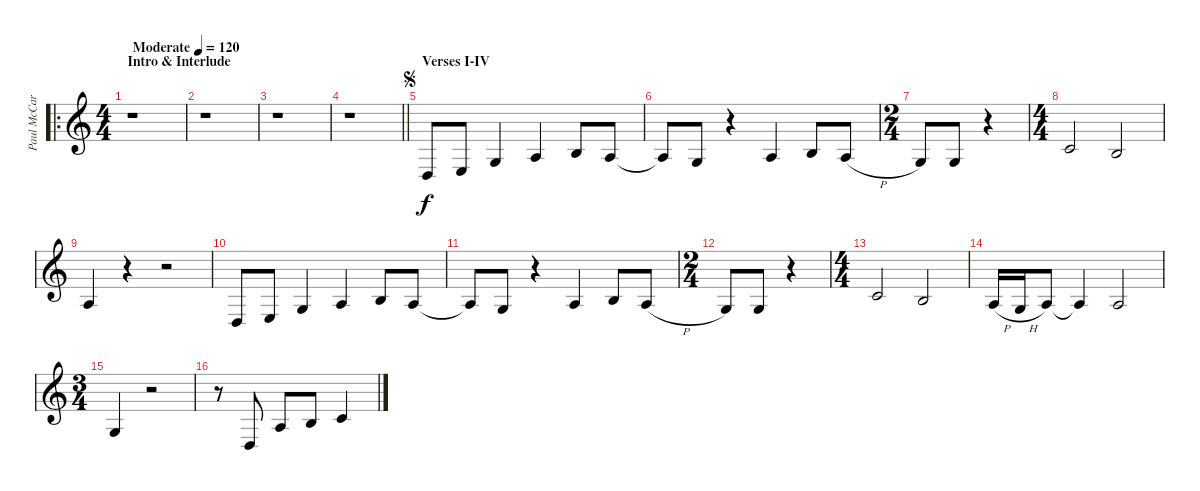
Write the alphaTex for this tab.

\track ("Paul McCartney's vocals" "Paul McCar") {instrument tenorsax}
\staff {score}
\tuning (E4 B3 G3 D3 A2 E2) {hide}
\ro
\ts (4 4)
\section ("" "Intro & Interlude")
\tempo (120 "Moderate")
\clef g2
\ks c
r.1{dy f instrument tenorsax} |
r.1 |
r.1 |
\barLineRight lightlight
r.1 |
\section ("" "Verses I-IV")
\jump segno
0.4.8 2.4.8 0.3.4 2.3.4 0.2.8 2.3.8 |
2.3{t}.8 0.3.8 r.4 2.3.4 0.2.8 2.3{h}.8 |
\ts (2 4)
0.3.8 0.3.8 r.4 |
\ts (4 4)
1.2.2 0.2.2 |
2.3.4 r.4 r.2 |
0.4.8 2.4.8 0.3.4 2.3.4 0.2.8 2.3.8 |
2.3{t}.8 0.3.8 r.4 2.3.4 0.2.8 2.3{h}.8 |
\ts (2 4)
0.3.8 0.3.8 r.4 |
\ts (4 4)
1.2.2 0.2.2 |
2.3{h}.16 0.3{h}.16 2.3.8 2.3{t}.4 2.3.2 |
\ts (3 4)
0.3.4 r.2 |
r.8 0.4.8 2.3.8 0.2.8 1.2.4
